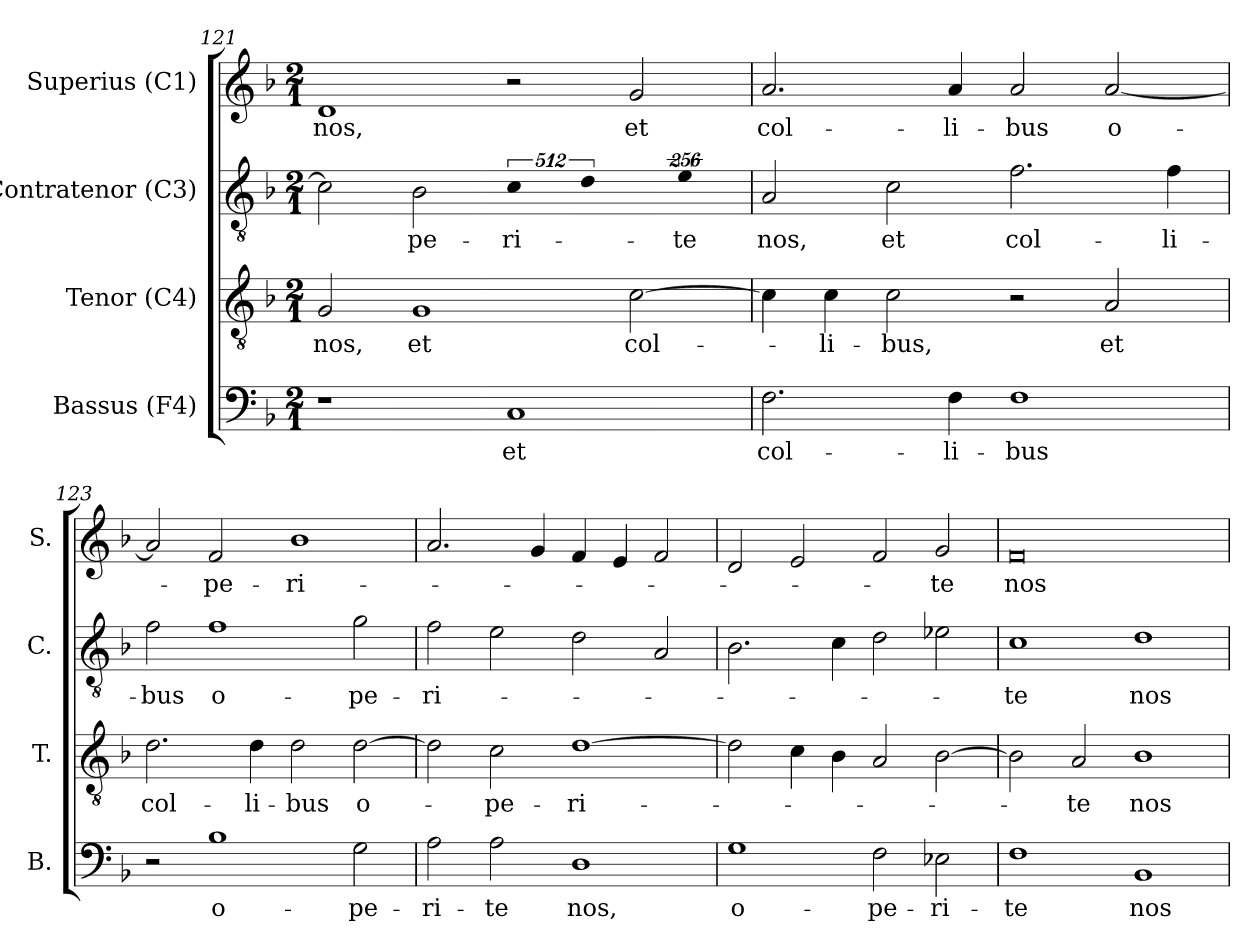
**kern	**text	**kern	**text	**kern	**text	**kern	**text
*part4	*part4	*part3	*part3	*part2	*part2	*part1	*part1
*staff4	*staff4	*staff3	*staff3	*staff2	*staff2	*staff1	*staff1
*I"Bassus (F4)	*	*I"Tenor (C4)	*	*I"Contratenor (C3)	*	*I"Superius (C1)	*
*I'B.	*	*I'T.	*	*I'C.	*	*I'S.	*
*clefF4	*	*clefGv2	*	*clefGv2	*	*clefG2	*
*	*	*ITrd7c12	*	*ITrd7c12	*	*	*
*k[b-]	*	*k[b-]	*	*k[b-]	*	*k[b-]	*
*F:	*	*F:	*	*F:	*	*F:	*
*M2/1	*	*M2/1	*	*M2/1	*	*M2/1	*
=121	=121	=121	=121	=121	=121	=121	=121
!	!	!	!LO:LY:b:color=#000000	!	!	!	!
!	!	!	!	!	!	!	!LO:LY:b:color=#000000
1r	.	2GGi/	nos,	2Ci\]	.	1di	nos,
!	!	!	!LO:LY:b:color=#000000	!	!	!	!
!	!	!	!	!	!LO:LY:b:color=#000000	!	!
.	.	1GGi	et	2BB-i\	-pe-	.	.
!	!LO:LY:b:color=#000000	!	!	!LO:N:vis=2	!	!	!
!	!	!	!	!	!LO:LY:b:color=#000000	!	!
1Ci	et	.	.	1024%341Ci\	-ri-	2r	.
!	!	!	!	!LO:N:vis=2	!	!	!
.	.	.	.	1024%341Di\	.	.	.
!	!	!	!LO:LY:b:color=#000000	!	!	!	!
!	!	!	!	!	!	!	!LO:LY:b:color=#000000
.	.	[2Ci\	col-	.	.	2gi/	et
!	!	!	!	!LO:N:vis=2	!	!	!
!	!	!	!	!	!LO:LY:b:color=#000000	!	!
.	.	.	.	512%171Ei\	-te	.	.
=122	=122	=122	=122	=122	=122	=122	=122
!	!LO:LY:b:color=#000000	!	!	!	!	!	!
!	!	!	!	!	!LO:LY:b:color=#000000	!	!
!	!	!	!	!	!	!	!LO:LY:b:color=#000000
2.Fi\	col-	4Ci\]	.	2AAi/	nos,	2.ai/	col-
!	!	!	!LO:LY:b:color=#000000	!	!	!	!
.	.	4Ci\	-li-	.	.	.	.
!	!	!	!LO:LY:b:color=#000000	!	!	!	!
!	!	!	!	!	!LO:LY:b:color=#000000	!	!
.	.	2Ci\	-bus,	2Ci\	et	.	.
!	!LO:LY:b:color=#000000	!	!	!	!	!	!
!	!	!	!	!	!	!	!LO:LY:b:color=#000000
4Fi\	-li-	.	.	.	.	4ai/	-li-
!	!LO:LY:b:color=#000000	!	!	!	!	!	!
!	!	!	!	!	!LO:LY:b:color=#000000	!	!
!	!	!	!	!	!	!	!LO:LY:b:color=#000000
1Fi	-bus	2r	.	2.Fi\	col-	2ai/	-bus
!	!	!	!LO:LY:b:color=#000000	!	!	!	!
!	!	!	!	!	!	!	!LO:LY:b:color=#000000
.	.	2AAi/	et	.	.	[2ai/	o-
!	!	!	!	!	!LO:LY:b:color=#000000	!	!
.	.	.	.	4Fi\	-li-	.	.
=123	=123	=123	=123	=123	=123	=123	=123
!	!	!	!LO:LY:b:color=#000000	!	!	!	!
!	!	!	!	!	!LO:LY:b:color=#000000	!	!
2r	.	2.Di\	col-	2Fi\	-bus	2ai/]	.
!	!LO:LY:b:color=#000000	!	!	!	!	!	!
!	!	!	!	!	!LO:LY:b:color=#000000	!	!
!	!	!	!	!	!	!	!LO:LY:b:color=#000000
1B-i	o-	.	.	1Fi	o-	2fi/	-pe-
!	!	!	!LO:LY:b:color=#000000	!	!	!	!
.	.	4Di\	-li-	.	.	.	.
!	!	!	!LO:LY:b:color=#000000	!	!	!	!
!	!	!	!	!	!	!	!LO:LY:b:color=#000000
.	.	2Di\	-bus	.	.	1b-i	-ri-
!	!LO:LY:b:color=#000000	!	!	!	!	!	!
!	!	!	!LO:LY:b:color=#000000	!	!	!	!
!	!	!	!	!	!LO:LY:b:color=#000000	!	!
2Gi\	-pe-	[2Di\	o-	2Gi\	-pe-	.	.
!!LO:LB:g=z
=124	=124	=124	=124	=124	=124	=124	=124
!	!LO:LY:b:color=#000000	!	!	!	!	!	!
!	!	!	!	!	!LO:LY:b:color=#000000	!	!
2Ai\	-ri-	2Di\]	.	2Fi\	-ri-	2.ai/	.
!	!LO:LY:b:color=#000000	!	!	!	!	!	!
!	!	!	!LO:LY:b:color=#000000	!	!	!	!
2Ai\	-te	2Ci\	-pe-	2Ei\	.	.	.
.	.	.	.	.	.	4gi/	.
!	!LO:LY:b:color=#000000	!	!	!	!	!	!
!	!	!	!LO:LY:b:color=#000000	!	!	!	!
1Di	nos,	[1Di	-ri-	2Di\	.	4fi/	.
.	.	.	.	.	.	4ei/	.
.	.	.	.	2AAi/	.	2fi/	.
=125	=125	=125	=125	=125	=125	=125	=125
!	!LO:LY:b:color=#000000	!	!	!	!	!	!
1Gi	o-	2Di\]	.	2.BB-i\	.	2di/	.
.	.	4Ci\	.	.	.	2ei/	.
.	.	4BB-i\	.	4Ci\	.	.	.
!	!LO:LY:b:color=#000000	!	!	!	!	!	!
2Fi\	-pe-	2AAi/	.	2Di\	.	2fi/	.
!	!LO:LY:b:color=#000000	!	!	!	!	!	!
!	!	!	!	!	!	!	!LO:LY:b:color=#000000
2E-Xi\	-ri-	[2BB-i\	.	2E-i\	.	2gi/	-te
=126	=126	=126	=126	=126	=126	=126	=126
!	!LO:LY:b:color=#000000	!	!	!	!	!	!
!	!	!	!	!	!LO:LY:b:color=#000000	!	!
!	!	!	!	!	!	!	!LO:LY:b:color=#000000
1Fi	-te	2BB-i\]	.	1Ci	-te	0fi	nos
!	!	!	!LO:LY:b:color=#000000	!	!	!	!
.	.	2AAi/	-te	.	.	.	.
!	!LO:LY:b:color=#000000	!	!	!	!	!	!
!	!	!	!LO:LY:b:color=#000000	!	!	!	!
!	!	!	!	!	!LO:LY:b:color=#000000	!	!
1BB-i	nos	1BB-i	nos	1Di	nos	.	.
=	=	=	=	=	=	=	=
*-	*-	*-	*-	*-	*-	*-	*-
